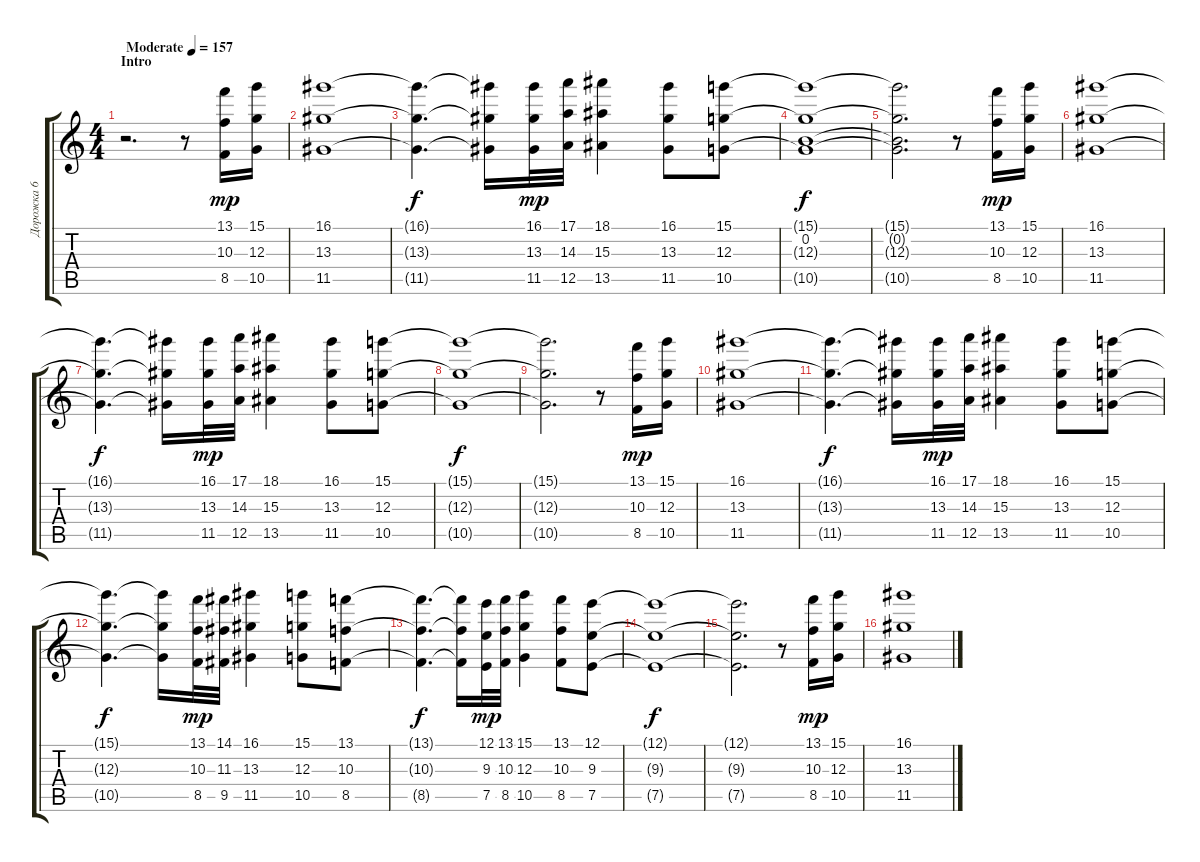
\track ("Дорожка 6" "Дорожка 6") {instrument acousticguitarsteel}
\staff {score tabs}
\tuning (E4 B3 G3 D3 A2 E2) {hide}
\ts (4 4)
\section ("" "Intro")
\tempo (157 "Moderate")
\clef g2
\ks c
r.2{d dy mp instrument acousticguitarsteel} r.8 (13.1 10.3 8.5).16 (15.1 12.3 10.5).16 |
(16.1 13.3 11.5).1 |
(16.1{t} 13.3{t} 11.5{t}).4{d dy f} (16.1{t} 13.3{t} 11.5{t}).16 (16.1 13.3 11.5).32{dy mp} (17.1 14.3 12.5).32 (18.1 15.3 13.5).4 (16.1 13.3 11.5).8 (15.1 12.3 10.5).8 |
(15.1{t} 0.2 12.3{t} 10.5{t}).1{dy f} |
(15.1{t} 0.2{t} 12.3{t} 10.5{t}).2{d} r.8 (13.1 10.3 8.5).16{dy mp} (15.1 12.3 10.5).16 |
(16.1 13.3 11.5).1 |
(16.1{t} 13.3{t} 11.5{t}).4{d dy f} (16.1{t} 13.3{t} 11.5{t}).16 (16.1 13.3 11.5).32{dy mp} (17.1 14.3 12.5).32 (18.1 15.3 13.5).4 (16.1 13.3 11.5).8 (15.1 12.3 10.5).8 |
(15.1{t} 12.3{t} 10.5{t}).1{dy f} |
(15.1{t} 12.3{t} 10.5{t}).2{d} r.8 (13.1 10.3 8.5).16{dy mp} (15.1 12.3 10.5).16 |
(16.1 13.3 11.5).1 |
(16.1{t} 13.3{t} 11.5{t}).4{d dy f} (16.1{t} 13.3{t} 11.5{t}).16 (16.1 13.3 11.5).32{dy mp} (17.1 14.3 12.5).32 (18.1 15.3 13.5).4 (16.1 13.3 11.5).8 (15.1 12.3 10.5).8 |
(15.1{t} 12.3{t} 10.5{t}).4{d dy f} (15.1{t} 12.3{t} 10.5{t}).16 (13.1 10.3 8.5).32{dy mp} (14.1 11.3 9.5).32 (16.1 13.3 11.5).4 (15.1 12.3 10.5).8 (13.1 10.3 8.5).8 |
(13.1{t} 10.3{t} 8.5{t}).4{d dy f} (13.1{t} 10.3{t} 8.5{t}).16 (12.1 9.3 7.5).32{dy mp} (13.1 10.3 8.5).32 (15.1 12.3 10.5).4 (13.1 10.3 8.5).8 (12.1 9.3 7.5).8 |
(12.1{t} 9.3{t} 7.5{t}).1{dy f} |
(12.1{t} 9.3{t} 7.5{t}).2{d} r.8 (13.1 10.3 8.5).16{dy mp} (15.1 12.3 10.5).16 |
(16.1 13.3 11.5).1
